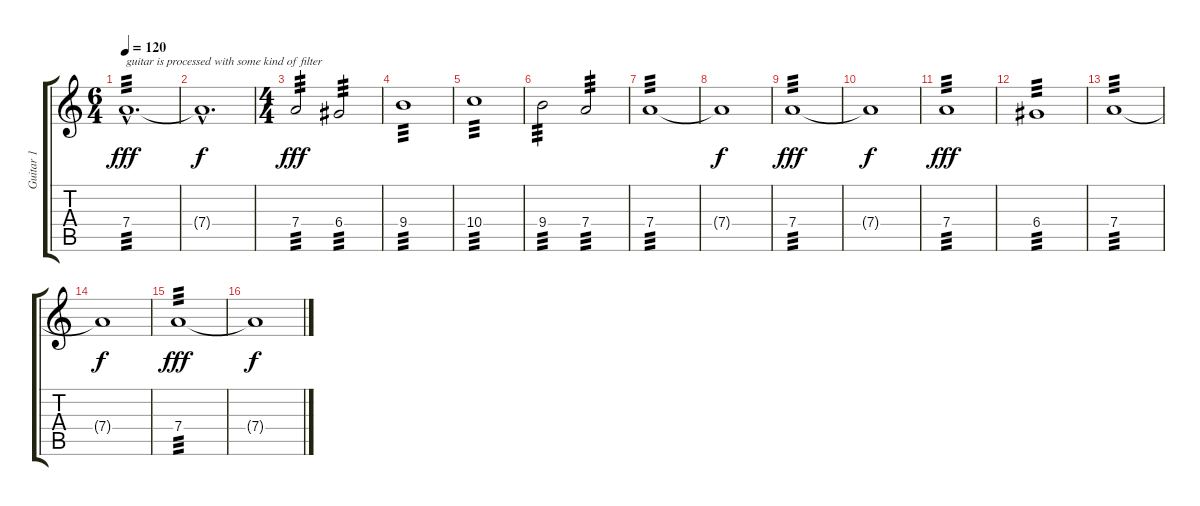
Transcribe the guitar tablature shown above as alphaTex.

\track ("Guitar 1" "Guitar 1") {instrument overdrivenguitar}
\staff {score tabs}
\tuning (E4 B3 G3 D3 A2 E2) {hide}
\ts (6 4)
\tempo 120
\clef g2
\ks c
7.4{hac}.1{d txt "guitar is processed with some kind of filter" tp 3 dy fff instrument overdrivenguitar} |
7.4{hac t}.1{d dy f} |
\ts (4 4)
7.4.2{tp 3 dy fff} 6.4.2{tp 3} |
9.4.1{tp 3} |
10.4.1{tp 3} |
9.4.2{tp 3} 7.4.2{tp 3} |
7.4.1{tp 3} |
7.4{t}.1{dy f} |
7.4.1{tp 3 dy fff} |
7.4{t}.1{dy f} |
7.4.1{tp 3 dy fff} |
6.4.1{tp 3} |
7.4.1{tp 3} |
7.4{t}.1{dy f} |
7.4.1{tp 3 dy fff} |
7.4{t}.1{dy f}
